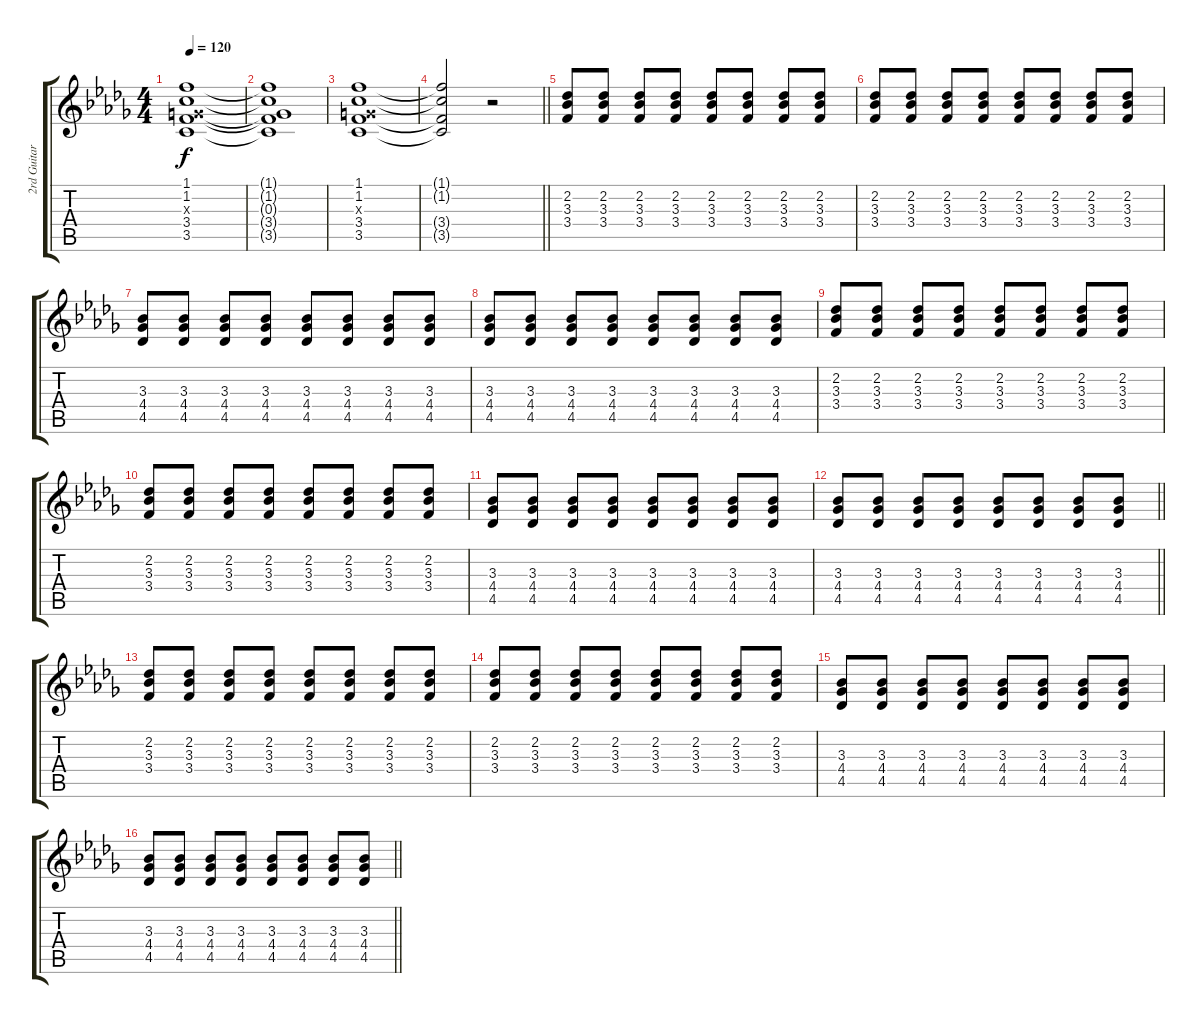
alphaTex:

\track ("2rd Guitar" "2rd Guitar") {instrument distortionguitar}
\staff {score tabs}
\tuning (E4 B3 G3 D3 A2 E2) {hide}
\ts (4 4)
\tempo 120
\clef g2
\ks db
(1.1 1.2 0.3{x} 3.4 3.5).1{dy f} |
(1.1{t} 1.2{t} 0.3{t} 3.4{t} 3.5{t}).1 |
(1.1 1.2 0.3{x} 3.4 3.5).1 |
\barLineRight lightlight
(1.1{t} 1.2{t} 3.4{t} 3.5{t}).2 r.2 |
(2.2 3.3 3.4).8{balance 0} (2.2 3.3 3.4).8 (2.2 3.3 3.4).8 (2.2 3.3 3.4).8 (2.2 3.3 3.4).8 (2.2 3.3 3.4).8 (2.2 3.3 3.4).8 (2.2 3.3 3.4).8 |
(2.2 3.3 3.4).8 (2.2 3.3 3.4).8 (2.2 3.3 3.4).8 (2.2 3.3 3.4).8 (2.2 3.3 3.4).8 (2.2 3.3 3.4).8 (2.2 3.3 3.4).8 (2.2 3.3 3.4).8 |
(3.3 4.4 4.5).8 (3.3 4.4 4.5).8 (3.3 4.4 4.5).8 (3.3 4.4 4.5).8 (3.3 4.4 4.5).8 (3.3 4.4 4.5).8 (3.3 4.4 4.5).8 (3.3 4.4 4.5).8 |
(3.3 4.4 4.5).8 (3.3 4.4 4.5).8 (3.3 4.4 4.5).8 (3.3 4.4 4.5).8 (3.3 4.4 4.5).8 (3.3 4.4 4.5).8 (3.3 4.4 4.5).8 (3.3 4.4 4.5).8 |
(2.2 3.3 3.4).8 (2.2 3.3 3.4).8 (2.2 3.3 3.4).8 (2.2 3.3 3.4).8 (2.2 3.3 3.4).8 (2.2 3.3 3.4).8 (2.2 3.3 3.4).8 (2.2 3.3 3.4).8 |
(2.2 3.3 3.4).8 (2.2 3.3 3.4).8 (2.2 3.3 3.4).8 (2.2 3.3 3.4).8 (2.2 3.3 3.4).8 (2.2 3.3 3.4).8 (2.2 3.3 3.4).8 (2.2 3.3 3.4).8 |
(3.3 4.4 4.5).8 (3.3 4.4 4.5).8 (3.3 4.4 4.5).8 (3.3 4.4 4.5).8 (3.3 4.4 4.5).8 (3.3 4.4 4.5).8 (3.3 4.4 4.5).8 (3.3 4.4 4.5).8 |
\barLineRight lightlight
(3.3 4.4 4.5).8 (3.3 4.4 4.5).8 (3.3 4.4 4.5).8 (3.3 4.4 4.5).8 (3.3 4.4 4.5).8 (3.3 4.4 4.5).8 (3.3 4.4 4.5).8 (3.3 4.4 4.5).8 |
(2.2 3.3 3.4).8 (2.2 3.3 3.4).8 (2.2 3.3 3.4).8 (2.2 3.3 3.4).8 (2.2 3.3 3.4).8 (2.2 3.3 3.4).8 (2.2 3.3 3.4).8 (2.2 3.3 3.4).8 |
(2.2 3.3 3.4).8 (2.2 3.3 3.4).8 (2.2 3.3 3.4).8 (2.2 3.3 3.4).8 (2.2 3.3 3.4).8 (2.2 3.3 3.4).8 (2.2 3.3 3.4).8 (2.2 3.3 3.4).8 |
(3.3 4.4 4.5).8 (3.3 4.4 4.5).8 (3.3 4.4 4.5).8 (3.3 4.4 4.5).8 (3.3 4.4 4.5).8 (3.3 4.4 4.5).8 (3.3 4.4 4.5).8 (3.3 4.4 4.5).8 |
\barLineRight lightlight
(3.3 4.4 4.5).8 (3.3 4.4 4.5).8 (3.3 4.4 4.5).8 (3.3 4.4 4.5).8 (3.3 4.4 4.5).8 (3.3 4.4 4.5).8 (3.3 4.4 4.5).8 (3.3 4.4 4.5).8
